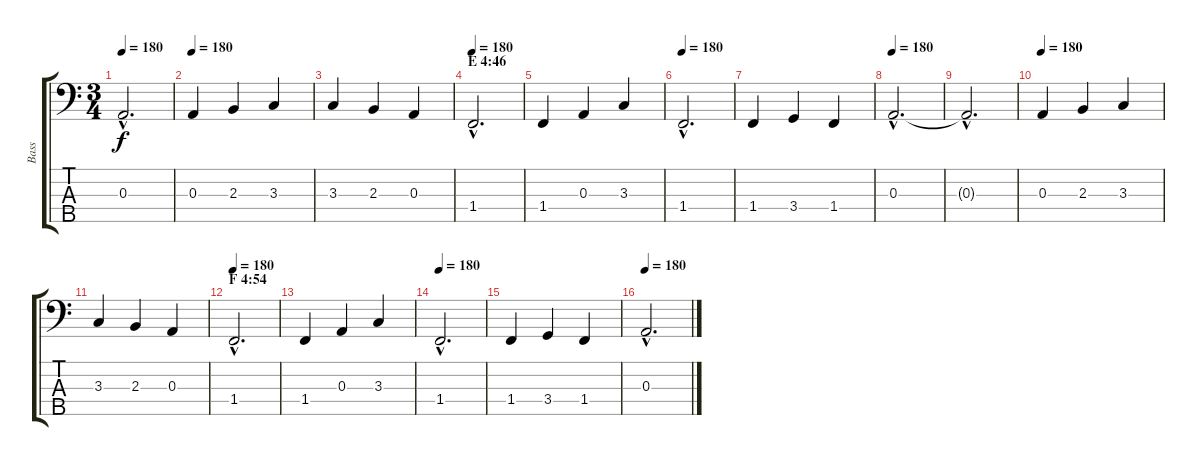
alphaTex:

\track ("Bass" "Bass") {instrument electricbassfinger}
\staff {score tabs}
\tuning (G2 D2 A1 E1 B0) {hide}
\ts (3 4)
\tempo 180
\clef f4
\ks c
0.3{hac t}.2{d dy f} |
\tempo 180
0.3.4 2.3.4 3.3.4 |
3.3.4 2.3.4 0.3.4 |
\section ("" "E 4:46")
\tempo 180
1.4{hac}.2{d} |
1.4.4 0.3.4 3.3.4 |
\tempo 180
1.4{hac}.2{d} |
1.4.4 3.4.4 1.4.4 |
\tempo 180
0.3{hac}.2{d} |
0.3{hac t}.2{d} |
\tempo 180
0.3.4 2.3.4 3.3.4 |
3.3.4 2.3.4 0.3.4 |
\section ("" "F 4:54")
\tempo 180
1.4{hac}.2{d} |
1.4.4 0.3.4 3.3.4 |
\tempo 180
1.4{hac}.2{d} |
1.4.4 3.4.4 1.4.4 |
\tempo 180
0.3{hac}.2{d}
